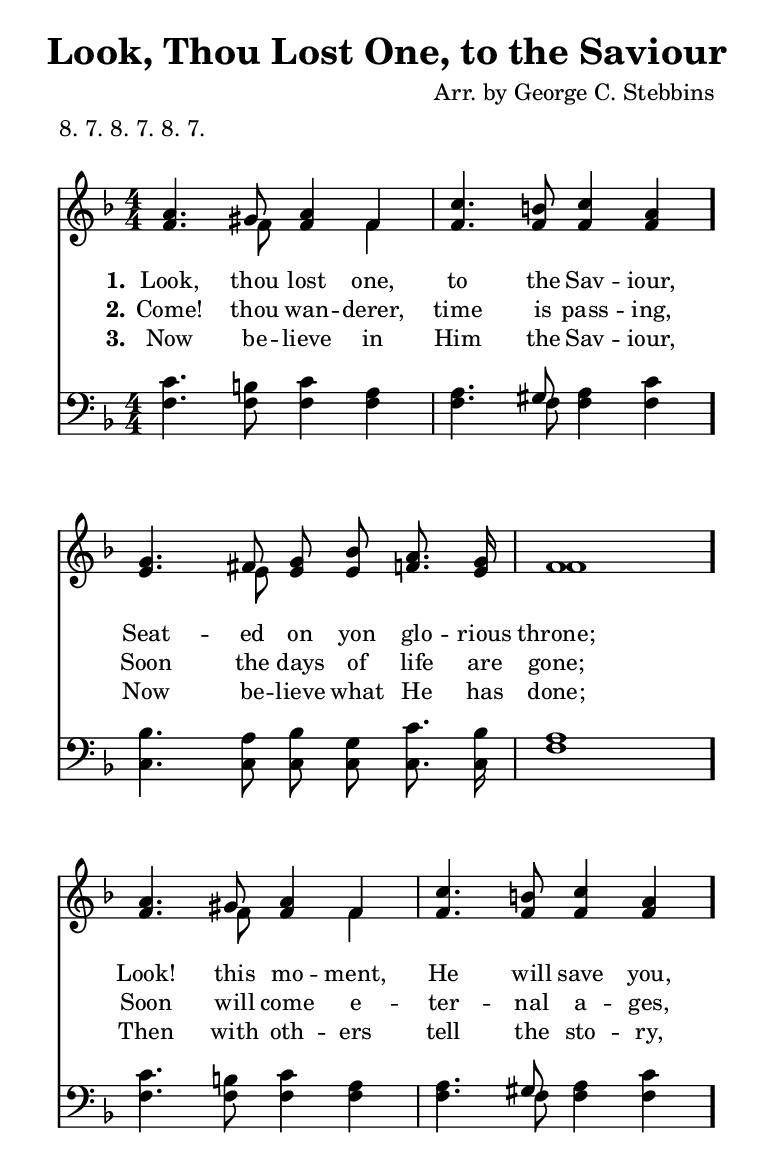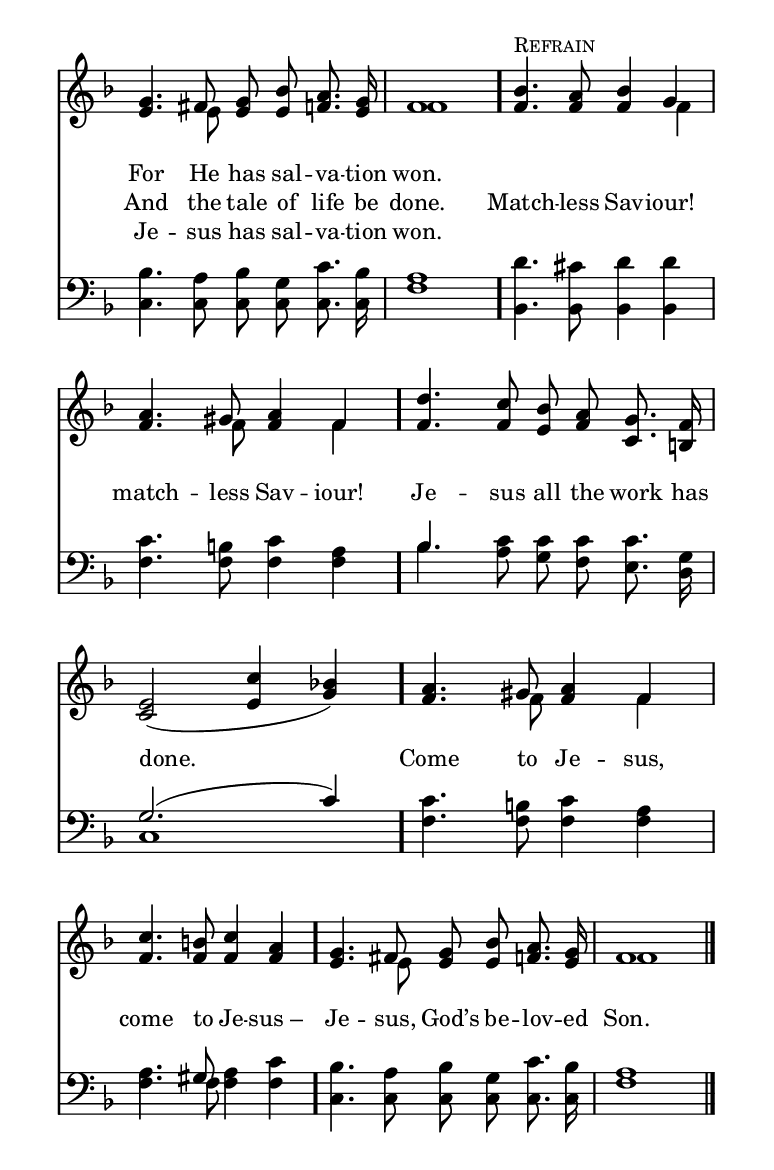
\include "common/global.ily"
\paper {
  \include "common/paper.ily"
}

\header{
  %gospel
  hymnnumber = "101"
  title = "Look, Thou Lost One, to the Saviour"
  tunename = "Look Ye Saints"
  meter = "8. 7. 8. 7. 8. 7." % original has 8. 7. 8. 7. 4. 7
  poet = ""
  composer = "Arr. by George C. Stebbins"
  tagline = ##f
}

patternAA = { c4. c8 c4 c4 | c4. c8 c4 c4 }
patternBA = { c4. c8 c8 c8 c8. c16 | c1 }
patternBB = { c4. c8 c8 c8 c8. c16 | c2( c4 c4) }
patternBC = { c4. c8 c8 c8 c8. c16 | c2.( c4) }

global = {
  \include "common/overrides.ily"
  \override Staff.TimeSignature.style = #'numbered
  \time 4/4
  \override Score.MetronomeMark.transparent = ##t % hide all fermata changes too
  \tempo 4=95
  \key f \major
  \autoBeamOff
}

notesSoprano = {
\global
\relative c'' {

  \changePitch \patternAA { a gis a f | c' b c a }
  \changePitch \patternBA { g fis g bes a g | f }
  \changePitch \patternAA { a gis a f | c' b c a }
  \changePitch \patternBA { g fis g bes a g | f }

  << s^\markup { \small \caps "Refrain" }
  \changePitch \patternAA { bes a bes g | a gis a f } >>
  \changePitch \patternBB { d' c bes a g f | e c' bes! }
  \changePitch \patternAA { a gis a f | c' b c a }
  \changePitch \patternBA { g fis g bes a g | f }

  \bar "|."

}
}

notesAlto = {
\global
\relative e' {

  \changePitch \patternAA { f f f f | f f f f }
  \changePitch \patternBA { e e e e f! e | f }
  \changePitch \patternAA { f f f f | f f f f }
  \changePitch \patternBA { e e e e f! e | f }

  \changePitch \patternAA { f f f f | f f f f }
  \changePitch \patternBB { f f e f c b! | c e g }
  \changePitch \patternAA { f f f f | f f f f }
  \changePitch \patternBA { e e e e f! e | f }

}
}

notesTenor = {
\global
\relative a {

  \changePitch \patternAA { c b c a | a gis a c }
  \changePitch \patternBA { bes a bes g c bes | a }
  \changePitch \patternAA { c b c a | a gis a c }
  \changePitch \patternBA { bes a bes g c bes | a }

  \changePitch \patternAA { d cis d d | c b c a }
  \changePitch \patternBC { bes c c c c g | g c }
  \changePitch \patternAA { c b c a | a gis a c }
  \changePitch \patternBA { bes a bes g c bes | a }

}
}

notesBass = {
\global
\relative f {

  \changePitch \patternAA { f f f f | f f f f }
  \changePitch \patternBA { c c c c c c | f }
  \changePitch \patternAA { f f f f | f f f f }
  \changePitch \patternBA { c c c c c c | f }

  \changePitch \patternAA { bes, bes bes bes | f' f f f }
  \changePitch \patternBA { bes a g f e d | c }
  \changePitch \patternAA { f f f f | f f f f }
  \changePitch \patternBA { c c c c c c | f }

}
}

Refrain = \lyricmode {

Match -- less Sav -- iour! match -- less Sav -- iour! \bar "."
Je -- sus all the work has done. \bar "."
Come to Je -- sus, come to Je -- sus_– \bar "."
Je -- sus, God’s be -- lov -- ed Son. \bar "."

}

wordsA = \lyricmode {
\set stanza = "1."

Look, thou lost one, to the Sav -- iour, \bar "."
Seat -- ed on yon glo -- rious throne; \bar "."
Look! this mo -- ment, He will save you, \bar "."
For He has sal -- va -- tion won. \bar "."

}

wordsB = \lyricmode {
\set stanza = "2."

Come! thou wan -- derer, time is pass -- ing,
Soon the days of life are gone;
Soon will come e -- ter -- nal a -- ges,
And the tale of life be done.

\Refrain

}

wordsC = \lyricmode {
\set stanza = "3."

Now be -- lieve in Him the Sav -- iour,
Now be -- lieve what He has done;
Then with oth -- ers tell the sto -- ry,
Je -- sus has sal -- va -- tion won.

}

\score {
  \context ChoirStaff <<
    \context Staff = upper <<
      \set Staff.autoBeaming = ##f
      \set ChoirStaff.systemStartDelimiter = #'SystemStartBar
      \set ChoirStaff.printPartCombineTexts = ##f
      \partcombine #'(2 . 11) \notesSoprano \notesAlto
      \context NullVoice = sopranos { \voiceOne << \notesSoprano >> }
      \context Lyrics = one   \lyricsto sopranos \wordsA
      \context Lyrics = two   \lyricsto sopranos \wordsB
      \context Lyrics = three \lyricsto sopranos \wordsC
    >>
    \context Staff = men <<
      \set Staff.autoBeaming = ##f
      \clef bass
      \set ChoirStaff.printPartCombineTexts = ##f
      \partcombine #'(2 . 11) \notesTenor \notesBass
    >>
  >>
  \layout {
    \include "common/layout.ily"
  }
  #(cond ((ly:get-option 'eog-midi-permitted) #{ \midi{
    \include "common/midi.ily"
  } #}))
}

\version "2.19.49"  % necessary for upgrading to future LilyPond versions.

% vi:set et ts=2 sw=2 ai nocindent syntax=lilypond:
